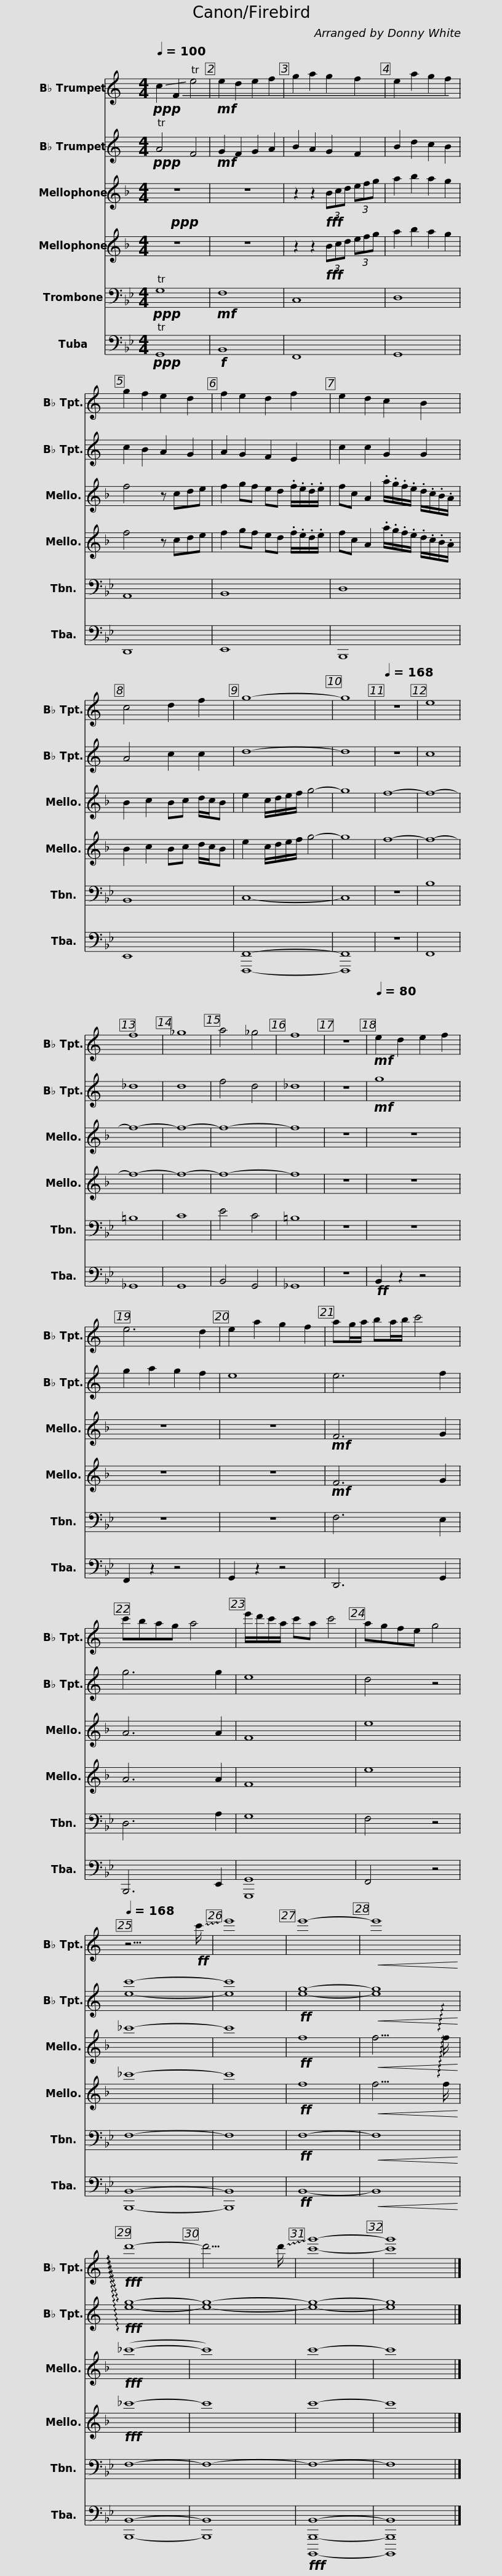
X:1
%%score 1 2 3 4 5 6
L:1/8
Q:1/4=100
M:4/4
I:linebreak $
K:Bb
V:1 treble transpose=-2
V:2 treble transpose=-2
V:3 treble transpose=-7
V:4 treble transpose=-7
V:5 bass
V:6 bass
V:1
[K:C]!ppp! !-(!c2 !-(!F2 !-)!Te4 |!mf! e2 d2 e2 f2 | g2 a2 g2 f2 | e2 a2 g2 f2 | g2 f2 e2 d2 | %5
 f2 e2 d2 f2 |$ e2 d2 c2 B2 | c4 d2 f2 | g8- | g8 | %10
[Q:1/4=168] z8 | e8 | f8 | _g8 | a4 _g4 |$ %15
 f8 | z8 |[Q:1/4=80]!mf! e2 d2 e2 f2 | e6 d2 | e2 a2 g2 f2 | %20
 ag/a/ ba/b/ c'4 | c'bag a4 |$ e'/d'/c'/a/ c'a c'4 | agfe g4 |[Q:1/4=168] z15/2!ff! !~(!c'/ | %25
 !~)!e'8 | e'8- |!<(! e'8!<)! |!fff! d'8- | d'15/2 !~(!d'/ | %30
 !~)![c'g']8- | [c'g']8 |] %32
V:2
[K:C]!ppp! TA4 F4 |!mf! G2 F2 G2 A2 | B2 A2 G2 F2 | B2 d2 c2 B2 | c2 B2 A2 G2 | %5
 A2 G2 F2 E2 |$ c2 c2 G2 G2 | A4 c2 c2 | d8- | d8 | %10
 z8 | c8 | _d8 | d8 | f4 d4 |$ %15
 _d8 | z8 |!mf! g8 | g2 a2 g2 f2 | e8 | %20
 e6 f2 | g6 g2 |$ e8 | d4 z4 | [ec']8- | %25
 [ec']8 |!ff! [eg]8- |!<(! [eg]8!<)! |!fff! [eg]8- | [eg]8- | %30
 [eg]8- | [eg]8 |] %32
V:3
[K:F]!ppp! z8 | z8 | z2 z2!fff! (3Bcd (3efg | a2 b2 a2 g2 | f4 z cde | %5
 f2 gf ed .f/.e/.d/.e/ |$ fc A2 .a/.g/.f/.e/ .d/.c/.B/.A/ | B2 c2 Bc d/c/B | e2 c/d/e/f/ g4- | g8 | %10
 f8- | f8- | f8- | f8- | f8- |$ %15
 f8 | z8 | z8 | z8 | z8 | %20
!mf! F6 G2 | A6 A2 |$ F8 | e8 | _c'8- | %25
 c'8 |!ff! f8 |!<(! f15/2 !~(!f/!<)! |!fff! (!~)!_c'8- | c'8) | %30
 c'8- | c'8 |] %32
V:4
[K:F] z8 | z8 | z2 z2!fff! (3Bcd (3efg | a2 b2 a2 g2 | f4 z cde | %5
 f2 gf ed .f/.e/.d/.e/ |$ fc A2 .a/.g/.f/.e/ .d/.c/.B/.A/ | B2 c2 Bc d/c/B | e2 c/d/e/f/ g4- | g8 | %10
 f8- | f8- | f8- | f8- | f8- |$ %15
 f8 | z8 | z8 | z8 | z8 | %20
!mf! F6 G2 | A6 A2 |$ F8 | e8 | _c'8- | %25
 c'8 |!ff! f8 |!<(! f15/2 !~(!f/!<)! |!fff! !~)!_c'8- | c'8 | %30
 c'8- | c'8 |] %32
V:5
!ppp! TG,8 |!mf! F,8 | C,8 | D,8 | A,,8 | %5
 B,,8 |$ D,8 | B,,8 | C,8- | C,8 | %10
 z8 | B,8 | =B,8 | C8 | E4 C4 |$ %15
 =B,8 | z8 | z8 | z8 | z8 | %20
 F,6 E,2 | D,6 A,2 |$ G,8 | F,4 z4 | F,8- | %25
 F,8 |!ff! F,8- |!<(! F,8!<)! | F,8- | F,8- | %30
 F,8- | F,8 |] %32
V:6
!ppp! TG,,8 |!f! B,,8 | F,,8 | G,,8 | D,,8 | %5
 E,,8 |$ B,,,8 | E,,8 | [F,,,F,,]8- | [F,,,F,,]8 | %10
 z8 | F,,8 | _G,,8 | G,,8 | B,,4 G,,4 |$ %15
 _G,,8 | z8 |!ff! B,,2 z2 z4 | F,,2 z2 z4 | G,,2 z2 z4 | %20
 D,,6 G,,2 | B,,,6 E,,2 |$ [G,,,G,,]8 | F,,4 z4 | [B,,,B,,]8- | %25
 [B,,,B,,]8 |!ff! B,,8- |!<(! B,,8!<)! | [B,,,B,,]8- | [B,,,B,,]8 | %30
!fff! [B,,,,B,,,B,,]8- | [B,,,,B,,,B,,]8 |] %32
